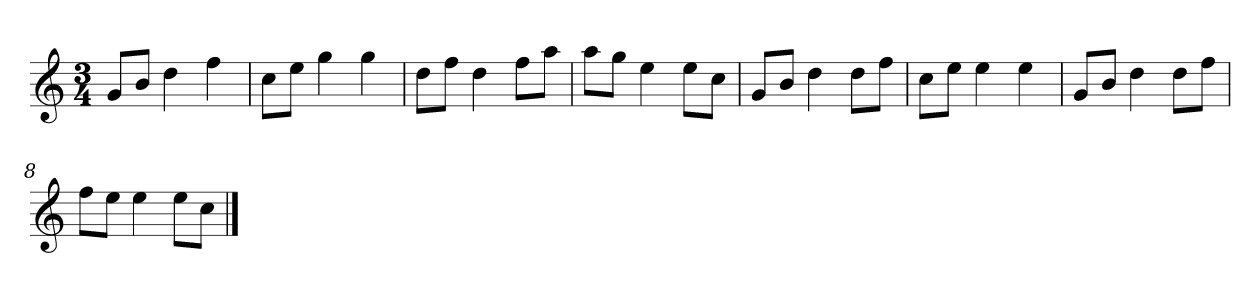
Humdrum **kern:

**kern
*part1
*staff1
*clefG2
*k[]
*C:
*M3/4
=
8g/L
8b/J
4dd
4ff
=2
8cc\L
8ee\J
4gg
4gg
=3
8dd\L
8ff\J
4dd
8ff\L
8aa\J
=4
8aa\L
8gg\J
4ee
8ee\L
8cc\J
=5y
8g/L
8b/J
4dd
8dd\L
8ff\J
=6
8cc\L
8ee\J
4ee
4ee
=7
8g/L
8b/J
4dd
8dd\L
8ff\J
=8
8ff\L
8ee\J
4ee
8ee\L
8cc\J
==
*-
